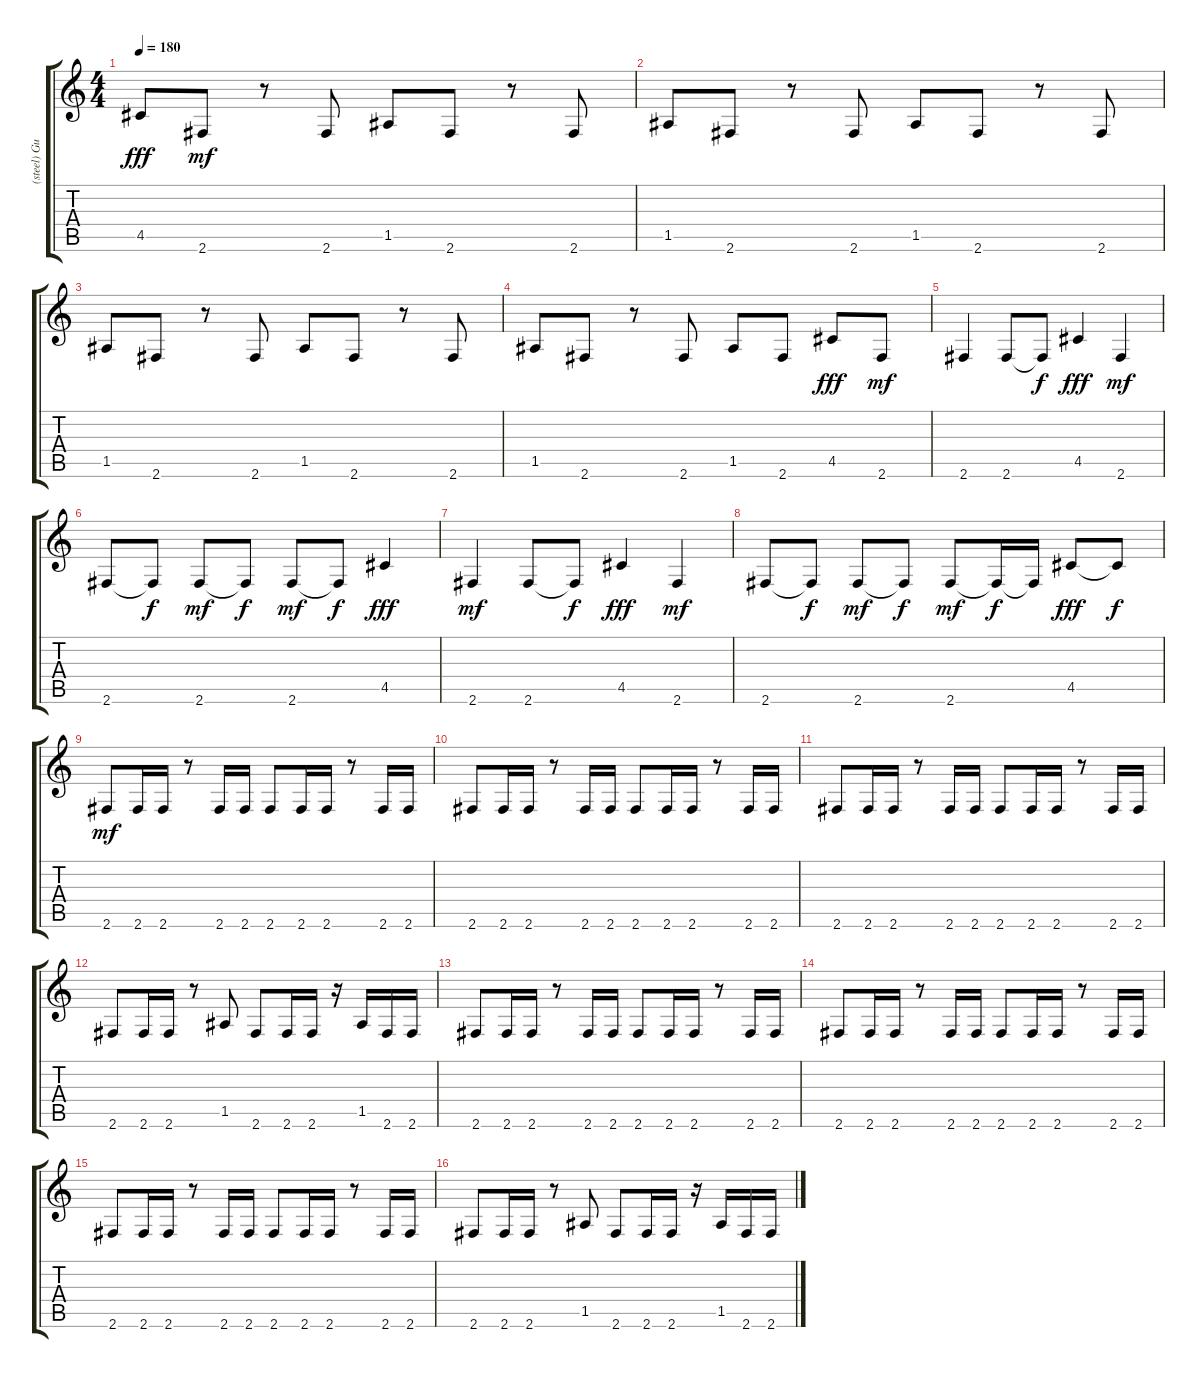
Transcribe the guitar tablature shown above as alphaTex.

\track ("(steel) Guitar" "(steel) Gu") {instrument acousticguitarsteel}
\staff {score tabs}
\tuning (E4 B3 G3 D3 A2 E2) {hide}
\ts (4 4)
\tempo 180
\clef g2
\ks c
4.5.8{dy fff} 2.6.8{dy mf} r.8 2.6.8 1.5.8 2.6.8 r.8 2.6.8 |
1.5.8 2.6.8 r.8 2.6.8 1.5.8 2.6.8 r.8 2.6.8 |
1.5.8 2.6.8 r.8 2.6.8 1.5.8 2.6.8 r.8 2.6.8 |
1.5.8 2.6.8 r.8 2.6.8 1.5.8 2.6.8 4.5.8{dy fff} 2.6.8{dy mf} |
2.6.4 2.6.8 2.6{t}.8{dy f} 4.5.4{dy fff} 2.6.4{dy mf} |
2.6.8 2.6{t}.8{dy f} 2.6.8{dy mf} 2.6{t}.8{dy f} 2.6.8{dy mf} 2.6{t}.8{dy f} 4.5.4{dy fff} |
2.6.4{dy mf} 2.6.8 2.6{t}.8{dy f} 4.5.4{dy fff} 2.6.4{dy mf} |
2.6.8 2.6{t}.8{dy f} 2.6.8{dy mf} 2.6{t}.8{dy f} 2.6.8{dy mf} 2.6{t}.16{dy f} 2.6{t}.16 4.5.8{dy fff} 4.5{t}.8{dy f} |
2.6.8{dy mf} 2.6.16 2.6.16 r.8 2.6.16 2.6.16 2.6.8 2.6.16 2.6.16 r.8 2.6.16 2.6.16 |
2.6.8 2.6.16 2.6.16 r.8 2.6.16 2.6.16 2.6.8 2.6.16 2.6.16 r.8 2.6.16 2.6.16 |
2.6.8 2.6.16 2.6.16 r.8 2.6.16 2.6.16 2.6.8 2.6.16 2.6.16 r.8 2.6.16 2.6.16 |
2.6.8 2.6.16 2.6.16 r.8 1.5.8 2.6.8 2.6.16 2.6.16 r.16 1.5.16 2.6.16 2.6.16 |
2.6.8 2.6.16 2.6.16 r.8 2.6.16 2.6.16 2.6.8 2.6.16 2.6.16 r.8 2.6.16 2.6.16 |
2.6.8 2.6.16 2.6.16 r.8 2.6.16 2.6.16 2.6.8 2.6.16 2.6.16 r.8 2.6.16 2.6.16 |
2.6.8 2.6.16 2.6.16 r.8 2.6.16 2.6.16 2.6.8 2.6.16 2.6.16 r.8 2.6.16 2.6.16 |
2.6.8 2.6.16 2.6.16 r.8 1.5.8 2.6.8 2.6.16 2.6.16 r.16 1.5.16 2.6.16 2.6.16
